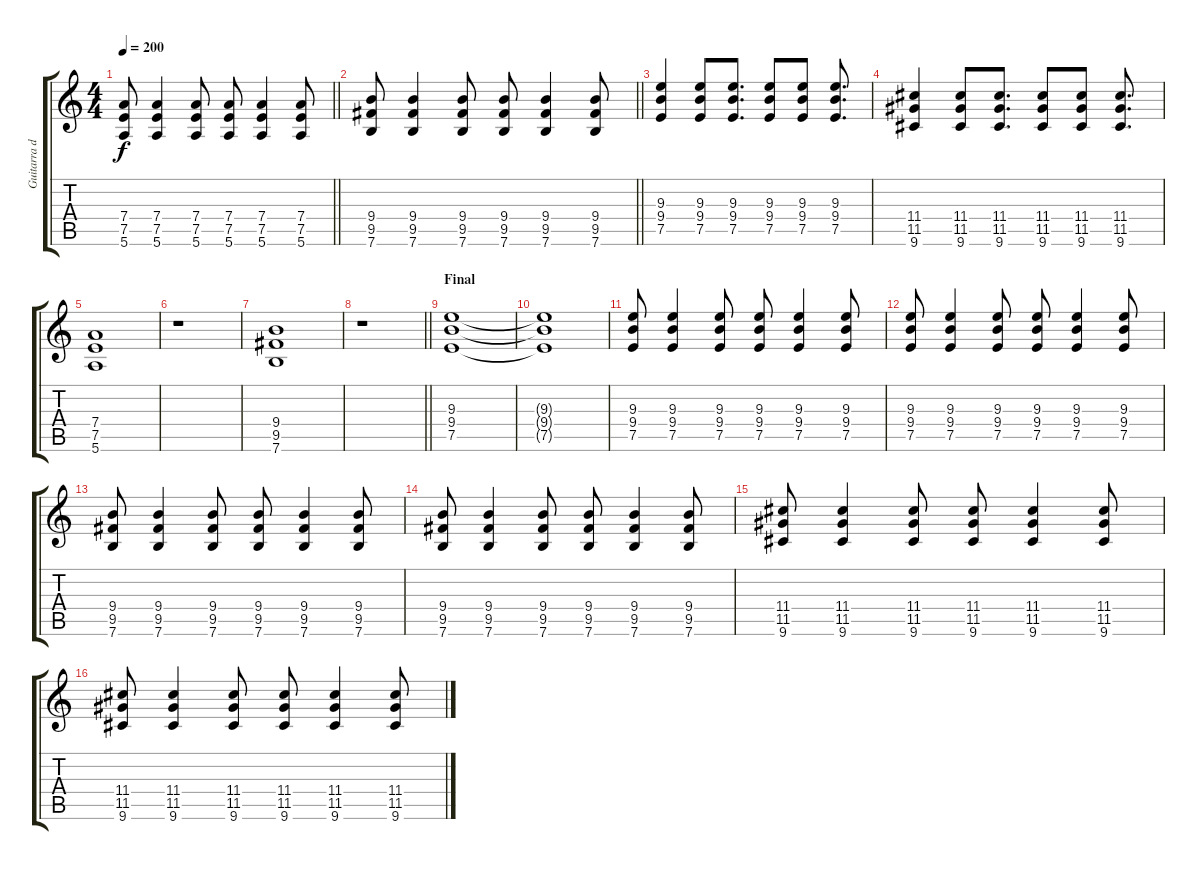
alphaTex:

\track ("Guitarra de Acompañamiento" "Guitarra d") {mute instrument distortionguitar}
\staff {score tabs}
\tuning (E4 B3 G3 D3 A2 E2) {hide}
\ts (4 4)
\tempo 200
\clef g2
\barLineRight lightlight
\ks c
(7.4 7.5 5.6).8{dy f} (7.4 7.5 5.6).4 (7.4 7.5 5.6).8 (7.4 7.5 5.6).8 (7.4 7.5 5.6).4 (7.4 7.5 5.6).8 |
\barLineRight lightlight
(9.4 9.5 7.6).8 (9.4 9.5 7.6).4 (9.4 9.5 7.6).8 (9.4 9.5 7.6).8 (9.4 9.5 7.6).4 (9.4 9.5 7.6).8 |
(9.3 9.4 7.5).4 (9.3 9.4 7.5).8 (9.3 9.4 7.5).8{d} (9.3 9.4 7.5).8 (9.3 9.4 7.5).8 (9.3 9.4 7.5).8{d} |
(11.4 11.5 9.6).4 (11.4 11.5 9.6).8 (11.4 11.5 9.6).8{d} (11.4 11.5 9.6).8 (11.4 11.5 9.6).8 (11.4 11.5 9.6).8{d} |
(7.4 7.5 5.6).1 |
r.1 |
(9.4 9.5 7.6).1 |
\barLineRight lightlight
r.1 |
\section ("" "Final")
(9.3 9.4 7.5).1 |
(9.3{t} 9.4{t} 7.5{t}).1 |
(9.3 9.4 7.5).8 (9.3 9.4 7.5).4 (9.3 9.4 7.5).8 (9.3 9.4 7.5).8 (9.3 9.4 7.5).4 (9.3 9.4 7.5).8 |
(9.3 9.4 7.5).8 (9.3 9.4 7.5).4 (9.3 9.4 7.5).8 (9.3 9.4 7.5).8 (9.3 9.4 7.5).4 (9.3 9.4 7.5).8 |
(9.4 9.5 7.6).8 (9.4 9.5 7.6).4 (9.4 9.5 7.6).8 (9.4 9.5 7.6).8 (9.4 9.5 7.6).4 (9.4 9.5 7.6).8 |
(9.4 9.5 7.6).8 (9.4 9.5 7.6).4 (9.4 9.5 7.6).8 (9.4 9.5 7.6).8 (9.4 9.5 7.6).4 (9.4 9.5 7.6).8 |
(11.4 11.5 9.6).8 (11.4 11.5 9.6).4 (11.4 11.5 9.6).8 (11.4 11.5 9.6).8 (11.4 11.5 9.6).4 (11.4 11.5 9.6).8 |
(11.4 11.5 9.6).8 (11.4 11.5 9.6).4 (11.4 11.5 9.6).8 (11.4 11.5 9.6).8 (11.4 11.5 9.6).4 (11.4 11.5 9.6).8
